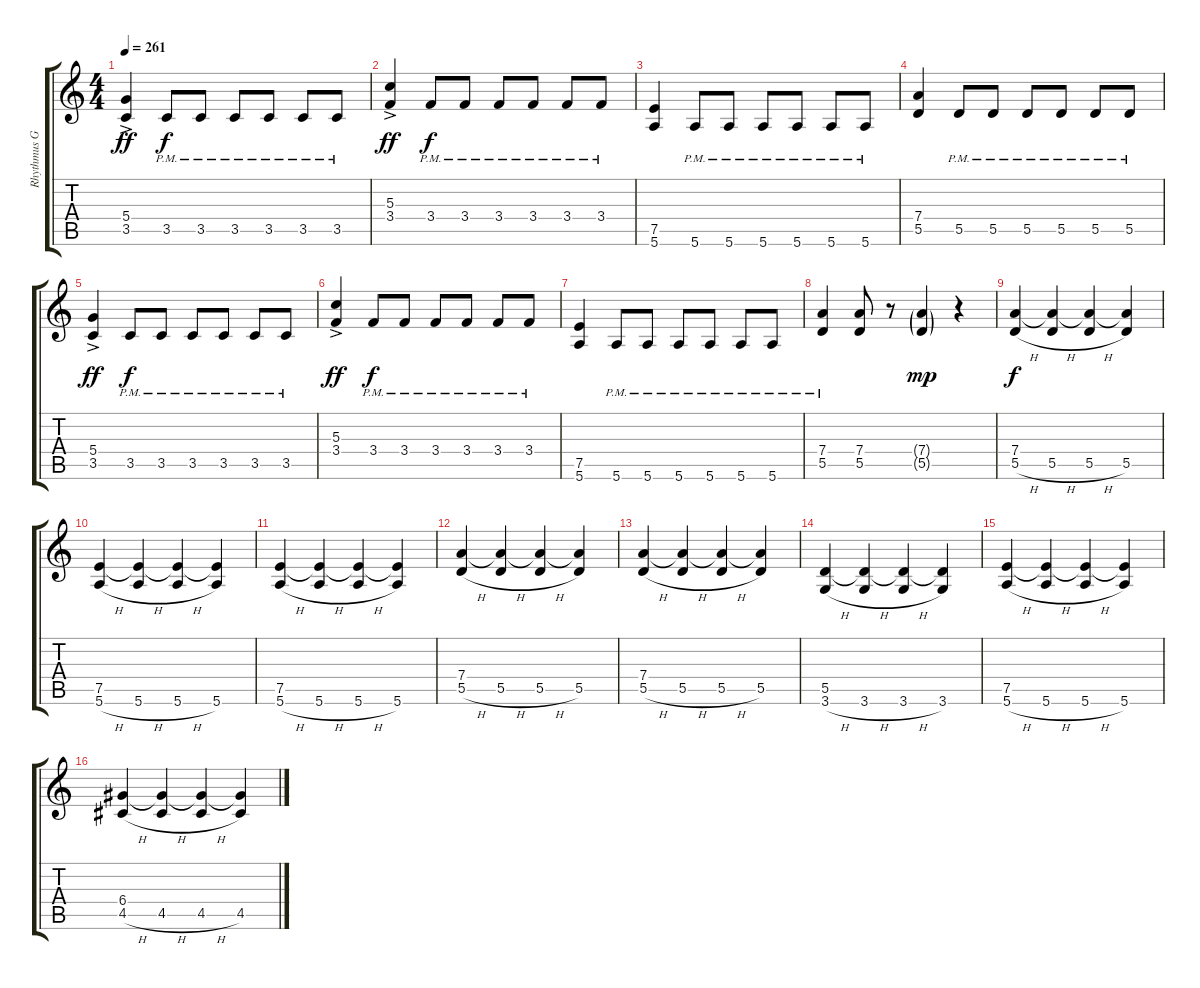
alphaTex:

\track ("Rhythmus Gitarre" "Rhythmus G") {instrument distortionguitar}
\staff {score tabs}
\tuning (E4 B3 G3 D3 A2 E2) {hide}
\ts (4 4)
\tempo 261
\clef g2
\ks c
(5.4{ac} 3.5{ac}).4{dy ff} 3.5{pm}.8{dy f} 3.5{pm}.8 3.5{pm}.8 3.5{pm}.8 3.5{pm}.8 3.5{pm}.8 |
(5.3{ac} 3.4{ac}).4{dy ff} 3.4{pm}.8{dy f} 3.4{pm}.8 3.4{pm}.8 3.4{pm}.8 3.4{pm}.8 3.4{pm}.8 |
(7.5 5.6).4 5.6{pm}.8 5.6{pm}.8 5.6{pm}.8 5.6{pm}.8 5.6{pm}.8 5.6{pm}.8 |
(7.4 5.5).4 5.5{pm}.8 5.5{pm}.8 5.5{pm}.8 5.5{pm}.8 5.5{pm}.8 5.5{pm}.8 |
(5.4{ac} 3.5{ac}).4{dy ff} 3.5{pm}.8{dy f} 3.5{pm}.8 3.5{pm}.8 3.5{pm}.8 3.5{pm}.8 3.5{pm}.8 |
(5.3{ac} 3.4{ac}).4{dy ff} 3.4{pm}.8{dy f} 3.4{pm}.8 3.4{pm}.8 3.4{pm}.8 3.4{pm}.8 3.4{pm}.8 |
(7.5 5.6).4 5.6{pm}.8 5.6{pm}.8 5.6{pm}.8 5.6{pm}.8 5.6{pm}.8 5.6{pm}.8 |
(7.4{pm} 5.5{pm}).4{volume 8} (7.4 5.5).8 r.8 (7.4{g} 5.5{g}).4{dy mp} r.4 |
(7.4 5.5{h}).4{dy f volume 8} (7.4{t} 5.5{h}).4 (7.4{t} 5.5{h}).4 (7.4{t} 5.5).4 |
(7.5 5.6{h}).4 (7.5{t} 5.6{h}).4 (7.5{t} 5.6{h}).4 (7.5{t} 5.6).4 |
(7.5 5.6{h}).4 (7.5{t} 5.6{h}).4 (7.5{t} 5.6{h}).4 (7.5{t} 5.6).4 |
(7.4 5.5{h}).4 (7.4{t} 5.5{h}).4 (7.4{t} 5.5{h}).4 (7.4{t} 5.5).4 |
(7.4 5.5{h}).4 (7.4{t} 5.5{h}).4 (7.4{t} 5.5{h}).4 (7.4{t} 5.5).4 |
(5.5 3.6{h}).4 (5.5{t} 3.6{h}).4 (5.5{t} 3.6{h}).4 (5.5{t} 3.6).4 |
(7.5 5.6{h}).4 (7.5{t} 5.6{h}).4 (7.5{t} 5.6{h}).4 (7.5{t} 5.6).4 |
(6.4 4.5{h}).4 (6.4{t} 4.5{h}).4 (6.4{t} 4.5{h}).4 (6.4{t} 4.5).4
